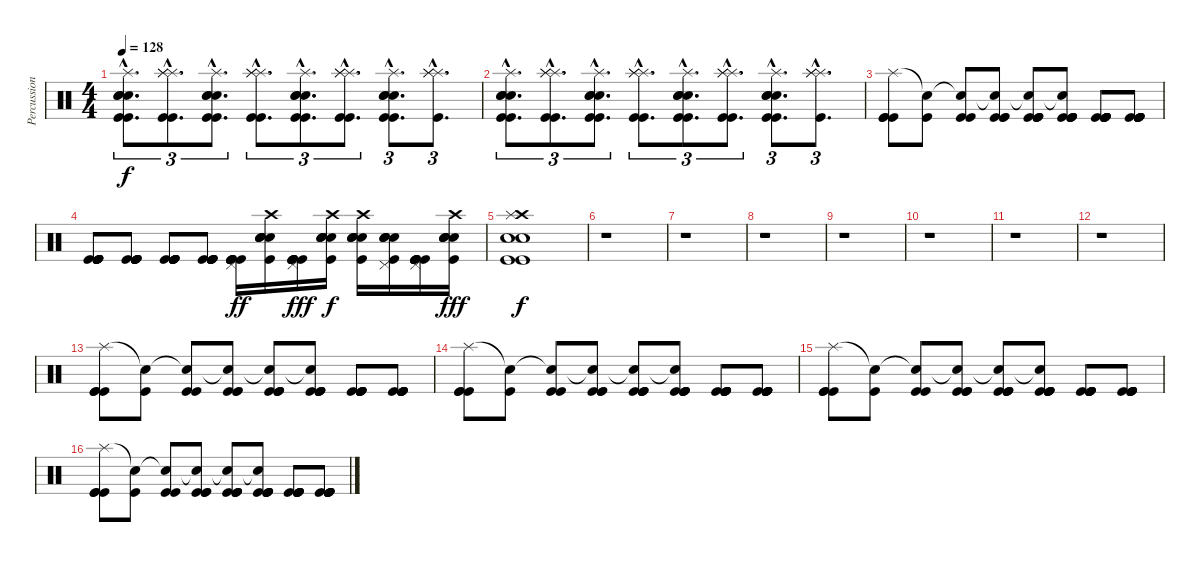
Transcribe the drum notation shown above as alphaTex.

\track ("Percussions" "Percussion") {instrument percussion}
\staff {score}
\articulation defaults
\ts (4 4)
\tempo 128
\clef neutral
\ks c
("Splash (hit)"{hac} "Snare (hit) 2"{hac} "Snare (hit) 2"{hac} "Snare (hit) 2"{hac} "Kick (hit)"{hac} "Kick (hit)"{hac}).8{d tu (3 2) dy f} ("Splash (hit)"{hac} "Splash (hit)"{hac} "Splash (hit)"{hac} "Kick (hit)"{hac} "Kick (hit)"{hac}).8{d tu (3 2)} ("Splash (hit)"{hac} "Snare (hit) 2"{hac} "Snare (hit) 2"{hac} "Snare (hit) 2"{hac} "Kick (hit)"{hac} "Kick (hit)"{hac}).8{d tu (3 2)} ("Splash (hit)"{hac} "Splash (hit)"{hac} "Splash (hit)"{hac} "Kick (hit)"{hac} "Kick (hit)"{hac}).8{d tu (3 2)} ("Splash (hit)"{hac} "Snare (hit) 2"{hac} "Snare (hit) 2"{hac} "Snare (hit) 2"{hac} "Kick (hit)"{hac} "Kick (hit)"{hac}).8{d tu (3 2)} ("Splash (hit)"{hac} "Splash (hit)"{hac} "Splash (hit)"{hac} "Kick (hit)"{hac} "Kick (hit)"{hac}).8{d tu (3 2)} ("Splash (hit)"{hac} "Snare (hit) 2"{hac} "Snare (hit) 2"{hac} "Snare (hit) 2"{hac} "Kick (hit)"{hac} "Kick (hit)"{hac}).8{d tu (3 2)} ("Splash (hit)"{hac} "Splash (hit)"{hac} "Splash (hit)"{hac} "Kick (hit)"{hac}).8{d tu (3 2)} |
("Splash (hit)"{hac} "Snare (hit) 2"{hac} "Snare (hit) 2"{hac} "Snare (hit) 2"{hac} "Kick (hit)"{hac} "Kick (hit)"{hac}).8{d tu (3 2)} ("Splash (hit)"{hac} "Splash (hit)"{hac} "Splash (hit)"{hac} "Kick (hit)"{hac} "Kick (hit)"{hac}).8{d tu (3 2)} ("Splash (hit)"{hac} "Snare (hit) 2"{hac} "Snare (hit) 2"{hac} "Snare (hit) 2"{hac} "Kick (hit)"{hac} "Kick (hit)"{hac}).8{d tu (3 2)} ("Splash (hit)"{hac} "Splash (hit)"{hac} "Splash (hit)"{hac} "Kick (hit)"{hac} "Kick (hit)"{hac}).8{d tu (3 2)} ("Splash (hit)"{hac} "Snare (hit) 2"{hac} "Snare (hit) 2"{hac} "Snare (hit) 2"{hac} "Kick (hit)"{hac} "Kick (hit)"{hac}).8{d tu (3 2)} ("Splash (hit)"{hac} "Splash (hit)"{hac} "Splash (hit)"{hac} "Kick (hit)"{hac} "Kick (hit)"{hac}).8{d tu (3 2)} ("Splash (hit)"{hac} "Snare (hit) 2"{hac} "Snare (hit) 2"{hac} "Snare (hit) 2"{hac} "Kick (hit)"{hac} "Kick (hit)"{hac}).8{d tu (3 2)} ("Splash (hit)"{hac} "Splash (hit)"{hac} "Splash (hit)"{hac} "Kick (hit)"{hac}).8{d tu (3 2)} |
("Splash (hit)" "Kick (hit)" "Kick (hit)" "Kick (hit)").8 ("Snare (hit)"{t} "Kick (hit)").8 ("Snare (hit)"{t} "Kick (hit)" "Kick (hit)").8 ("Snare (hit)"{t} "Kick (hit)" "Kick (hit)" "Kick (hit)").8 ("Snare (hit)"{t} "Kick (hit)" "Kick (hit)" "Kick (hit)" "Kick (hit)").8 ("Snare (hit)"{t} "Kick (hit)" "Kick (hit)" "Kick (hit)" "Kick (hit)" "Kick (hit)").8 ("Kick (hit)" "Kick (hit)" "Kick (hit)" "Kick (hit)" "Kick (hit)" "Kick (hit)").8 ("Kick (hit)" "Kick (hit)" "Kick (hit)" "Kick (hit)" "Kick (hit)" "Kick (hit)").8 |
("Kick (hit)" "Kick (hit)" "Kick (hit)" "Kick (hit)" "Kick (hit)" "Kick (hit)").8 ("Kick (hit)" "Kick (hit)" "Kick (hit)" "Kick (hit)" "Kick (hit)" "Kick (hit)").8 ("Kick (hit)" "Kick (hit)" "Kick (hit)" "Kick (hit)" "Kick (hit)" "Kick (hit)").8 ("Kick (hit)" "Kick (hit)" "Kick (hit)" "Kick (hit)" "Kick (hit)" "Kick (hit)").8 ("Pedal Hi-Hat (hit)" "Kick (hit)" "Kick (hit)" "Kick (hit)" "Kick (hit)" "Kick (hit)").16{dy ff} ("Crash high (hit)" "Snare (hit) 2" "Snare (hit) 2" "Snare (hit) 2" "Snare (hit) 2" "Kick (hit)").16 ("Pedal Hi-Hat (hit)" "Kick (hit)" "Kick (hit)" "Kick (hit)" "Kick (hit)" "Kick (hit)").16{dy fff} ("Crash high (hit)" "Snare (hit) 2" "Snare (hit) 2" "Snare (hit) 2" "Snare (hit) 2" "Kick (hit)").16{dy f} ("Crash high (hit)" "Snare (hit) 2" "Snare (hit) 2" "Snare (hit) 2" "Snare (hit) 2" "Kick (hit)").16 ("Pedal Hi-Hat (hit)" "Snare (hit) 2" "Snare (hit) 2" "Snare (hit) 2" "Snare (hit) 2" "Kick (hit)").16 ("Pedal Hi-Hat (hit)" "Kick (hit)" "Kick (hit)" "Kick (hit)" "Kick (hit)" "Kick (hit)").16 ("Crash high (hit)" "Snare (hit) 2" "Snare (hit) 2" "Snare (hit) 2" "Snare (hit) 2" "Kick (hit)").16{dy fff} |
("Crash high (hit)" "Splash (hit)" "Snare (hit) 2" "Snare (hit) 2" "Kick (hit)" "Kick (hit)").1{dy f} |
r.1 |
r.1 |
r.1 |
r.1 |
r.1 |
r.1 |
r.1 |
("Splash (hit)" "Kick (hit)" "Kick (hit)" "Kick (hit)").8 ("Snare (hit)"{t} "Kick (hit)").8 ("Snare (hit)"{t} "Kick (hit)" "Kick (hit)").8 ("Snare (hit)"{t} "Kick (hit)" "Kick (hit)" "Kick (hit)").8 ("Snare (hit)"{t} "Kick (hit)" "Kick (hit)" "Kick (hit)" "Kick (hit)").8 ("Snare (hit)"{t} "Kick (hit)" "Kick (hit)" "Kick (hit)" "Kick (hit)" "Kick (hit)").8 ("Kick (hit)" "Kick (hit)" "Kick (hit)" "Kick (hit)" "Kick (hit)" "Kick (hit)").8 ("Kick (hit)" "Kick (hit)" "Kick (hit)" "Kick (hit)" "Kick (hit)" "Kick (hit)").8 |
("Splash (hit)" "Kick (hit)" "Kick (hit)" "Kick (hit)").8 ("Snare (hit)"{t} "Kick (hit)").8 ("Snare (hit)"{t} "Kick (hit)" "Kick (hit)").8 ("Snare (hit)"{t} "Kick (hit)" "Kick (hit)" "Kick (hit)").8 ("Snare (hit)"{t} "Kick (hit)" "Kick (hit)" "Kick (hit)" "Kick (hit)").8 ("Snare (hit)"{t} "Kick (hit)" "Kick (hit)" "Kick (hit)" "Kick (hit)" "Kick (hit)").8 ("Kick (hit)" "Kick (hit)" "Kick (hit)" "Kick (hit)" "Kick (hit)" "Kick (hit)").8 ("Kick (hit)" "Kick (hit)" "Kick (hit)" "Kick (hit)" "Kick (hit)" "Kick (hit)").8 |
("Splash (hit)" "Kick (hit)" "Kick (hit)" "Kick (hit)").8 ("Snare (hit)"{t} "Kick (hit)").8 ("Snare (hit)"{t} "Kick (hit)" "Kick (hit)").8 ("Snare (hit)"{t} "Kick (hit)" "Kick (hit)" "Kick (hit)").8 ("Snare (hit)"{t} "Kick (hit)" "Kick (hit)" "Kick (hit)" "Kick (hit)").8 ("Snare (hit)"{t} "Kick (hit)" "Kick (hit)" "Kick (hit)" "Kick (hit)" "Kick (hit)").8 ("Kick (hit)" "Kick (hit)" "Kick (hit)" "Kick (hit)" "Kick (hit)" "Kick (hit)").8 ("Kick (hit)" "Kick (hit)" "Kick (hit)" "Kick (hit)" "Kick (hit)" "Kick (hit)").8 |
("Splash (hit)" "Kick (hit)" "Kick (hit)" "Kick (hit)").8 ("Snare (hit)"{t} "Kick (hit)").8 ("Snare (hit)"{t} "Kick (hit)" "Kick (hit)").8 ("Snare (hit)"{t} "Kick (hit)" "Kick (hit)" "Kick (hit)").8 ("Snare (hit)"{t} "Kick (hit)" "Kick (hit)" "Kick (hit)" "Kick (hit)").8 ("Snare (hit)"{t} "Kick (hit)" "Kick (hit)" "Kick (hit)" "Kick (hit)" "Kick (hit)").8 ("Kick (hit)" "Kick (hit)" "Kick (hit)" "Kick (hit)" "Kick (hit)" "Kick (hit)").8 ("Kick (hit)" "Kick (hit)" "Kick (hit)" "Kick (hit)" "Kick (hit)" "Kick (hit)").8
